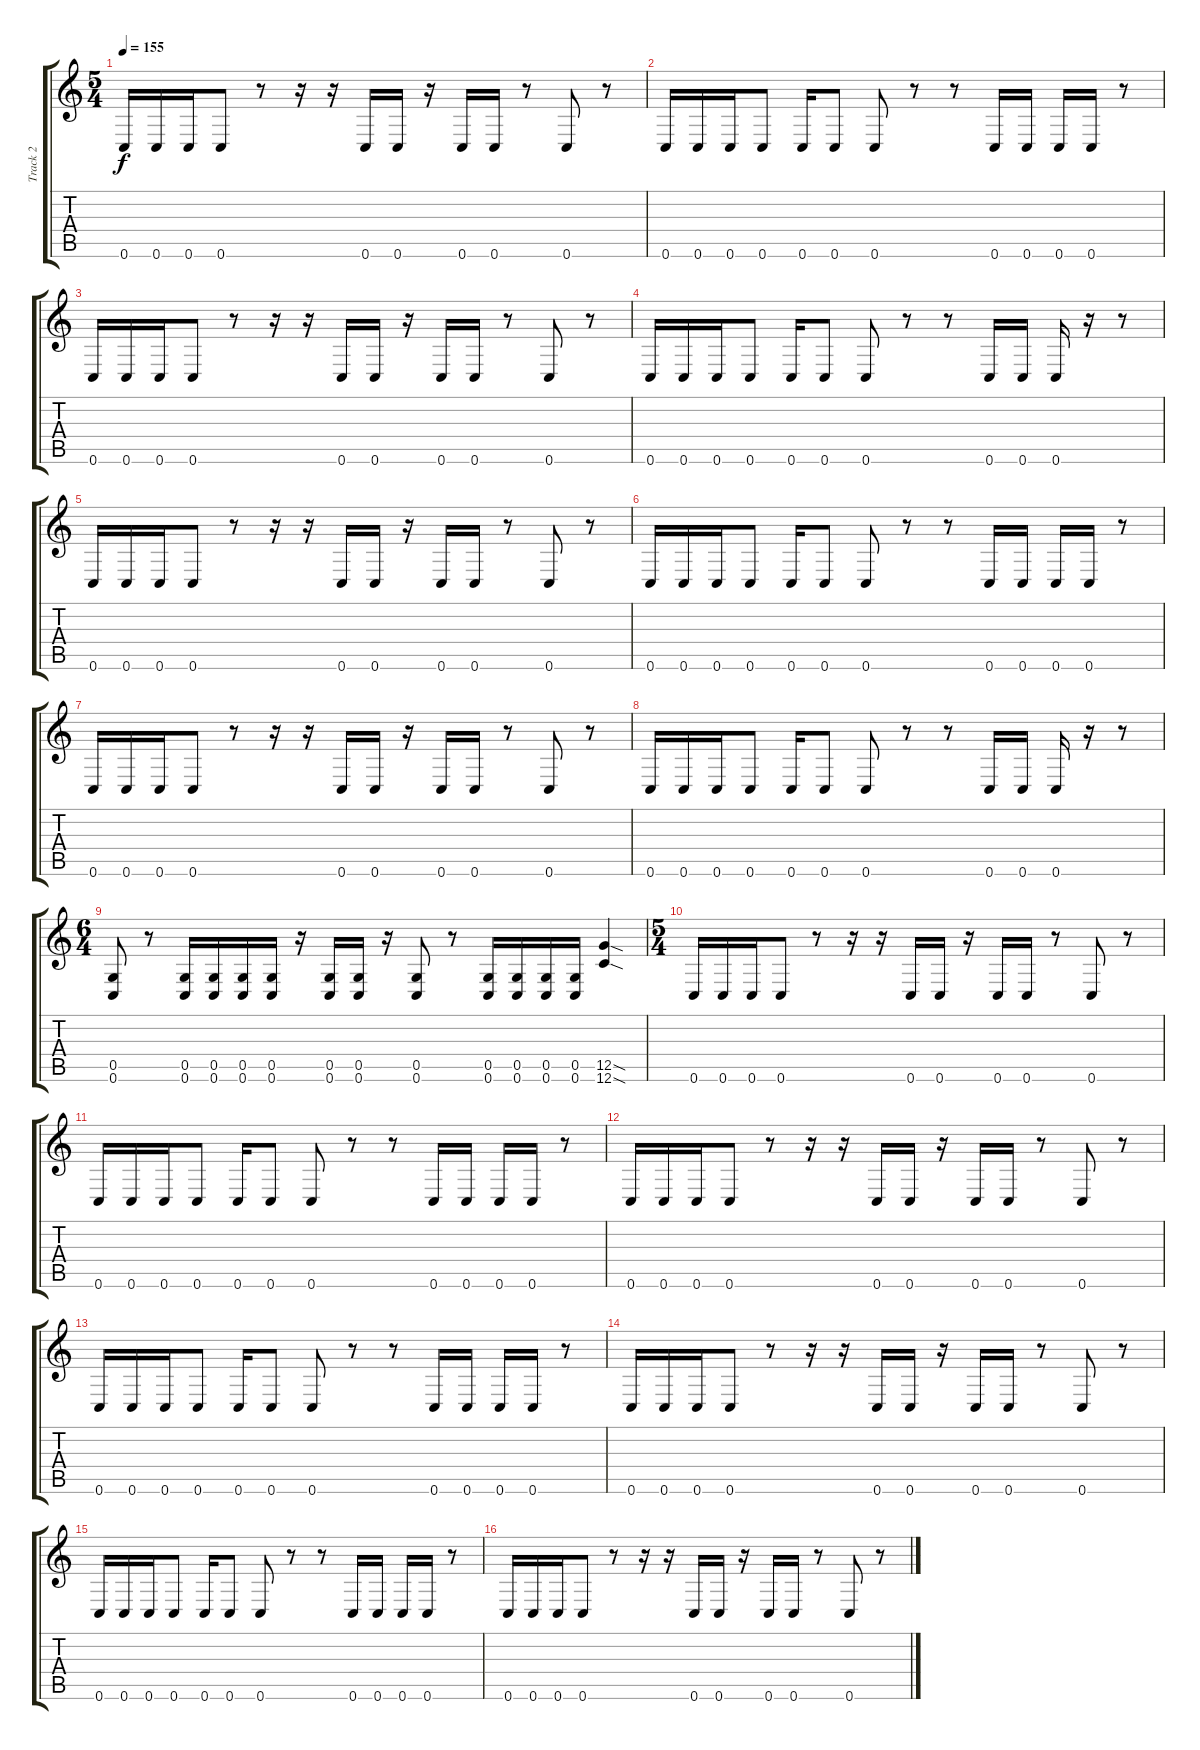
\track ("Track 2" "Track 2") {instrument overdrivenguitar}
\staff {score tabs}
\tuning (D4 A3 F3 C3 G2 C2) {hide}
\ts (5 4)
\tempo 155
\clef g2
\ks c
0.6.16{dy f} 0.6.16 0.6.16 0.6.8 r.8 r.16 r.16 0.6.16 0.6.16 r.16 0.6.16 0.6.16 r.8 0.6.8 r.8 |
0.6.16 0.6.16 0.6.16 0.6.8 0.6.16 0.6.8 0.6.8 r.8 r.8 0.6.16 0.6.16 0.6.16 0.6.16 r.8 |
0.6.16 0.6.16 0.6.16 0.6.8 r.8 r.16 r.16 0.6.16 0.6.16 r.16 0.6.16 0.6.16 r.8 0.6.8 r.8 |
0.6.16 0.6.16 0.6.16 0.6.8 0.6.16 0.6.8 0.6.8 r.8 r.8 0.6.16 0.6.16 0.6.16 r.16 r.8 |
0.6.16 0.6.16 0.6.16 0.6.8 r.8 r.16 r.16 0.6.16 0.6.16 r.16 0.6.16 0.6.16 r.8 0.6.8 r.8 |
0.6.16 0.6.16 0.6.16 0.6.8 0.6.16 0.6.8 0.6.8 r.8 r.8 0.6.16 0.6.16 0.6.16 0.6.16 r.8 |
0.6.16 0.6.16 0.6.16 0.6.8 r.8 r.16 r.16 0.6.16 0.6.16 r.16 0.6.16 0.6.16 r.8 0.6.8 r.8 |
0.6.16 0.6.16 0.6.16 0.6.8 0.6.16 0.6.8 0.6.8 r.8 r.8 0.6.16 0.6.16 0.6.16 r.16 r.8 |
\ts (6 4)
(0.5 0.6).8 r.8 (0.5 0.6).16 (0.5 0.6).16 (0.5 0.6).16 (0.5 0.6).16 r.16 (0.5 0.6).16 (0.5 0.6).16 r.16 (0.5 0.6).8 r.8 (0.5 0.6).16 (0.5 0.6).16 (0.5 0.6).16 (0.5 0.6).16 (12.5{sod} 12.6{sod}).4 |
\ts (5 4)
0.6.16 0.6.16 0.6.16 0.6.8 r.8 r.16 r.16 0.6.16 0.6.16 r.16 0.6.16 0.6.16 r.8 0.6.8 r.8 |
0.6.16 0.6.16 0.6.16 0.6.8 0.6.16 0.6.8 0.6.8 r.8 r.8 0.6.16 0.6.16 0.6.16 0.6.16 r.8 |
0.6.16 0.6.16 0.6.16 0.6.8 r.8 r.16 r.16 0.6.16 0.6.16 r.16 0.6.16 0.6.16 r.8 0.6.8 r.8 |
0.6.16 0.6.16 0.6.16 0.6.8 0.6.16 0.6.8 0.6.8 r.8 r.8 0.6.16 0.6.16 0.6.16 0.6.16 r.8 |
0.6.16 0.6.16 0.6.16 0.6.8 r.8 r.16 r.16 0.6.16 0.6.16 r.16 0.6.16 0.6.16 r.8 0.6.8 r.8 |
0.6.16 0.6.16 0.6.16 0.6.8 0.6.16 0.6.8 0.6.8 r.8 r.8 0.6.16 0.6.16 0.6.16 0.6.16 r.8 |
0.6.16 0.6.16 0.6.16 0.6.8 r.8 r.16 r.16 0.6.16 0.6.16 r.16 0.6.16 0.6.16 r.8 0.6.8 r.8
